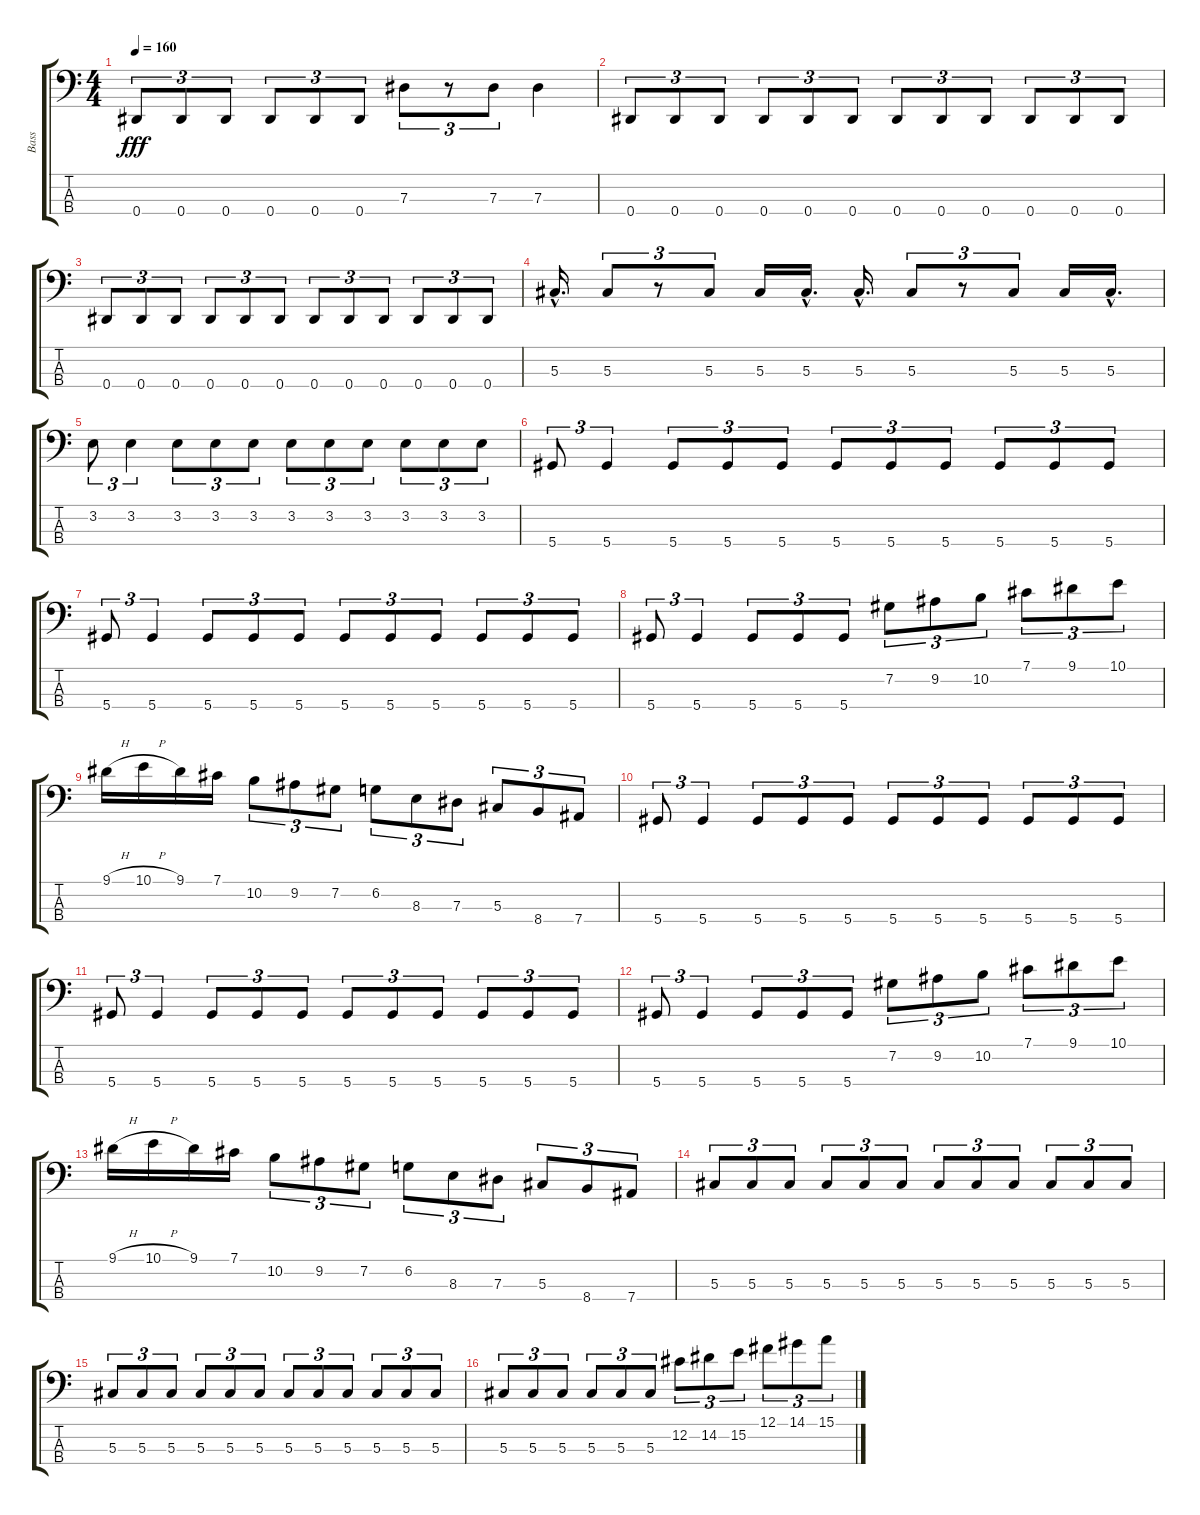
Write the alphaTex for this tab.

\track ("Bass" "Bass") {instrument electricbassfinger}
\staff {score tabs}
\tuning (Gb2 Db2 Ab1 Eb1) {hide}
\ts (4 4)
\tempo 160
\clef f4
\ks c
0.4.8{tu (3 2) dy fff} 0.4.8{tu (3 2)} 0.4.8{tu (3 2)} 0.4.8{tu (3 2)} 0.4.8{tu (3 2)} 0.4.8{tu (3 2)} 7.3.8{tu (3 2)} r.8{tu (3 2)} 7.3.8{tu (3 2)} 7.3.4 |
0.4.8{tu (3 2)} 0.4.8{tu (3 2)} 0.4.8{tu (3 2)} 0.4.8{tu (3 2)} 0.4.8{tu (3 2)} 0.4.8{tu (3 2)} 0.4.8{tu (3 2)} 0.4.8{tu (3 2)} 0.4.8{tu (3 2)} 0.4.8{tu (3 2)} 0.4.8{tu (3 2)} 0.4.8{tu (3 2)} |
0.4.8{tu (3 2)} 0.4.8{tu (3 2)} 0.4.8{tu (3 2)} 0.4.8{tu (3 2)} 0.4.8{tu (3 2)} 0.4.8{tu (3 2)} 0.4.8{tu (3 2)} 0.4.8{tu (3 2)} 0.4.8{tu (3 2)} 0.4.8{tu (3 2)} 0.4.8{tu (3 2)} 0.4.8{tu (3 2)} |
5.3{hac}.16{d} 5.3.8{tu (3 2)} r.8{tu (3 2)} 5.3.8{tu (3 2)} 5.3.16 5.3{hac}.16{d} 5.3{hac}.16{d} 5.3.8{tu (3 2)} r.8{tu (3 2)} 5.3.8{tu (3 2)} 5.3.16 5.3{hac}.16{d} |
3.2.8{tu (3 2)} 3.2.4{tu (3 2)} 3.2.8{tu (3 2)} 3.2.8{tu (3 2)} 3.2.8{tu (3 2)} 3.2.8{tu (3 2)} 3.2.8{tu (3 2)} 3.2.8{tu (3 2)} 3.2.8{tu (3 2)} 3.2.8{tu (3 2)} 3.2.8{tu (3 2)} |
5.4.8{tu (3 2)} 5.4.4{tu (3 2)} 5.4.8{tu (3 2)} 5.4.8{tu (3 2)} 5.4.8{tu (3 2)} 5.4.8{tu (3 2)} 5.4.8{tu (3 2)} 5.4.8{tu (3 2)} 5.4.8{tu (3 2)} 5.4.8{tu (3 2)} 5.4.8{tu (3 2)} |
5.4.8{tu (3 2)} 5.4.4{tu (3 2)} 5.4.8{tu (3 2)} 5.4.8{tu (3 2)} 5.4.8{tu (3 2)} 5.4.8{tu (3 2)} 5.4.8{tu (3 2)} 5.4.8{tu (3 2)} 5.4.8{tu (3 2)} 5.4.8{tu (3 2)} 5.4.8{tu (3 2)} |
5.4.8{tu (3 2)} 5.4.4{tu (3 2)} 5.4.8{tu (3 2)} 5.4.8{tu (3 2)} 5.4.8{tu (3 2)} 7.2.8{tu (3 2)} 9.2.8{tu (3 2)} 10.2.8{tu (3 2)} 7.1.8{tu (3 2)} 9.1.8{tu (3 2)} 10.1.8{tu (3 2)} |
9.1{h}.16 10.1{h}.16 9.1.16 7.1.16 10.2.8{tu (3 2)} 9.2.8{tu (3 2)} 7.2.8{tu (3 2)} 6.2.8{tu (3 2)} 8.3.8{tu (3 2)} 7.3.8{tu (3 2)} 5.3.8{tu (3 2)} 8.4.8{tu (3 2)} 7.4.8{tu (3 2)} |
5.4.8{tu (3 2)} 5.4.4{tu (3 2)} 5.4.8{tu (3 2)} 5.4.8{tu (3 2)} 5.4.8{tu (3 2)} 5.4.8{tu (3 2)} 5.4.8{tu (3 2)} 5.4.8{tu (3 2)} 5.4.8{tu (3 2)} 5.4.8{tu (3 2)} 5.4.8{tu (3 2)} |
5.4.8{tu (3 2)} 5.4.4{tu (3 2)} 5.4.8{tu (3 2)} 5.4.8{tu (3 2)} 5.4.8{tu (3 2)} 5.4.8{tu (3 2)} 5.4.8{tu (3 2)} 5.4.8{tu (3 2)} 5.4.8{tu (3 2)} 5.4.8{tu (3 2)} 5.4.8{tu (3 2)} |
5.4.8{tu (3 2)} 5.4.4{tu (3 2)} 5.4.8{tu (3 2)} 5.4.8{tu (3 2)} 5.4.8{tu (3 2)} 7.2.8{tu (3 2)} 9.2.8{tu (3 2)} 10.2.8{tu (3 2)} 7.1.8{tu (3 2)} 9.1.8{tu (3 2)} 10.1.8{tu (3 2)} |
9.1{h}.16 10.1{h}.16 9.1.16 7.1.16 10.2.8{tu (3 2)} 9.2.8{tu (3 2)} 7.2.8{tu (3 2)} 6.2.8{tu (3 2)} 8.3.8{tu (3 2)} 7.3.8{tu (3 2)} 5.3.8{tu (3 2)} 8.4.8{tu (3 2)} 7.4.8{tu (3 2)} |
5.3.8{tu (3 2)} 5.3.8{tu (3 2)} 5.3.8{tu (3 2)} 5.3.8{tu (3 2)} 5.3.8{tu (3 2)} 5.3.8{tu (3 2)} 5.3.8{tu (3 2)} 5.3.8{tu (3 2)} 5.3.8{tu (3 2)} 5.3.8{tu (3 2)} 5.3.8{tu (3 2)} 5.3.8{tu (3 2)} |
5.3.8{tu (3 2)} 5.3.8{tu (3 2)} 5.3.8{tu (3 2)} 5.3.8{tu (3 2)} 5.3.8{tu (3 2)} 5.3.8{tu (3 2)} 5.3.8{tu (3 2)} 5.3.8{tu (3 2)} 5.3.8{tu (3 2)} 5.3.8{tu (3 2)} 5.3.8{tu (3 2)} 5.3.8{tu (3 2)} |
5.3.8{tu (3 2)} 5.3.8{tu (3 2)} 5.3.8{tu (3 2)} 5.3.8{tu (3 2)} 5.3.8{tu (3 2)} 5.3.8{tu (3 2)} 12.2.8{tu (3 2)} 14.2.8{tu (3 2)} 15.2.8{tu (3 2)} 12.1.8{tu (3 2)} 14.1.8{tu (3 2)} 15.1.8{tu (3 2)}
